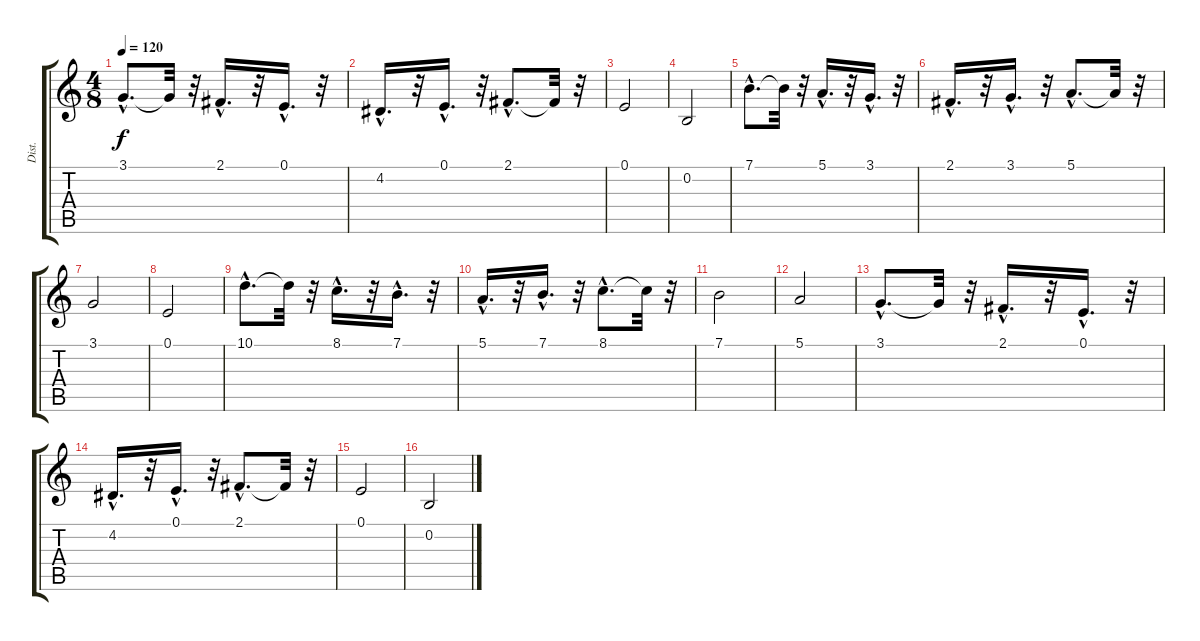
\track ("Dist." "Dist.") {instrument lead5charang}
\staff {score tabs}
\tuning (E4 B3 G3 D3 A2 E2) {hide}
\ts (4 8)
\tempo 120
\clef g2
\ks c
3.1{hac}.8{d dy f} 3.1{t}.32 r.32 2.1{hac}.16{d} r.32 0.1{hac}.16{d} r.32 |
4.2{hac}.16{d} r.32 0.1{hac}.16{d} r.32 2.1{hac}.8{d} 2.1{t}.32 r.32 |
0.1.2 |
0.2.2 |
7.1{hac}.8{d} 7.1{t}.32 r.32 5.1{hac}.16{d} r.32 3.1{hac}.16{d} r.32 |
2.1{hac}.16{d} r.32 3.1{hac}.16{d} r.32 5.1{hac}.8{d} 5.1{t}.32 r.32 |
3.1.2 |
0.1.2 |
10.1{hac}.8{d} 10.1{t}.32 r.32 8.1{hac}.16{d} r.32 7.1{hac}.16{d} r.32 |
5.1{hac}.16{d} r.32 7.1{hac}.16{d} r.32 8.1{hac}.8{d} 8.1{t}.32 r.32 |
7.1.2 |
5.1.2 |
3.1{hac}.8{d} 3.1{t}.32 r.32 2.1{hac}.16{d} r.32 0.1{hac}.16{d} r.32 |
4.2{hac}.16{d} r.32 0.1{hac}.16{d} r.32 2.1{hac}.8{d} 2.1{t}.32 r.32 |
0.1.2 |
0.2.2
